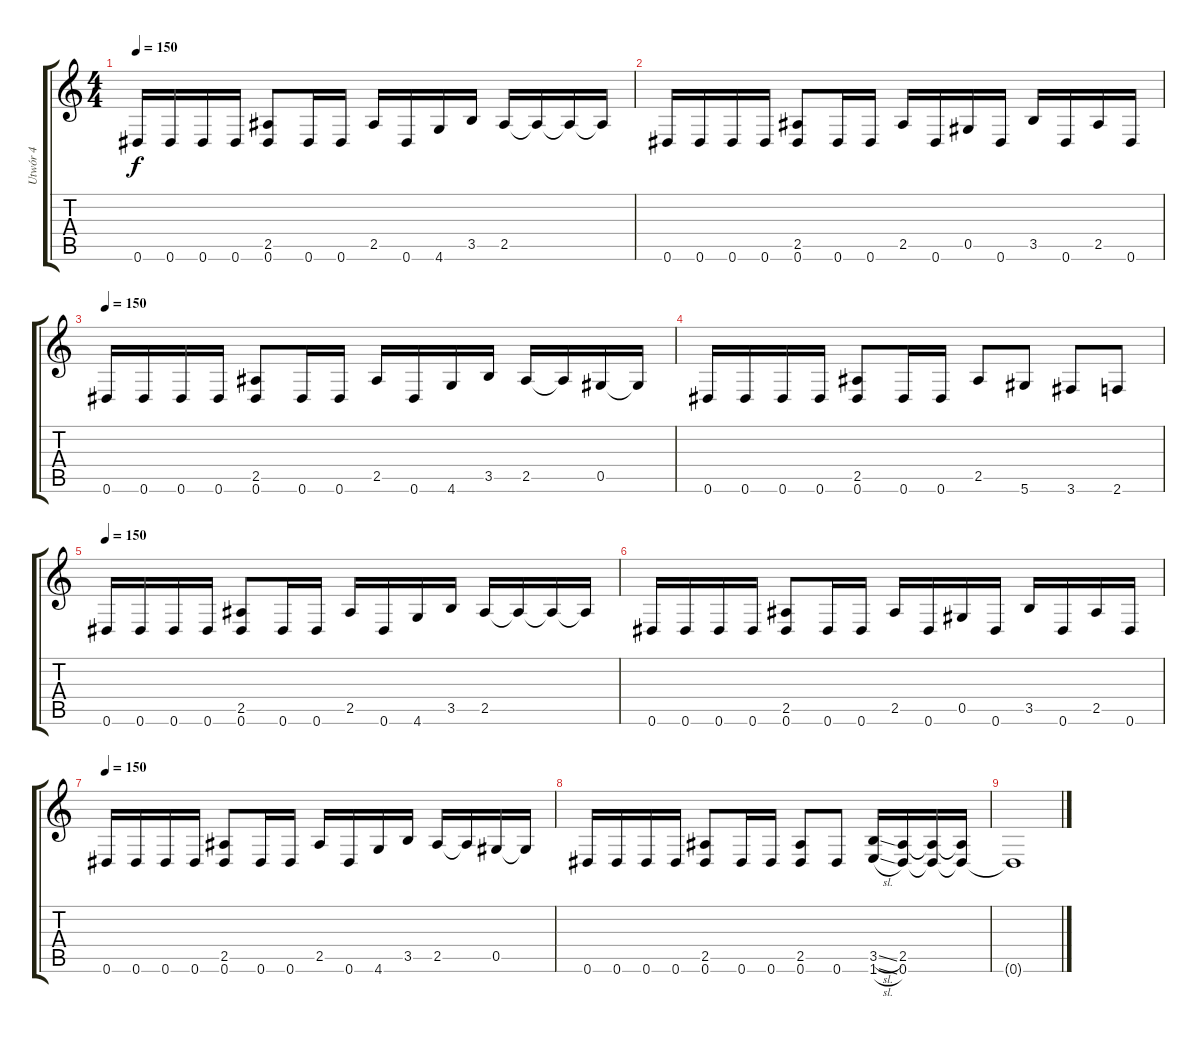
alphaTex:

\track ("Utwór 4" "Utwór 4") {instrument electricbassfinger}
\staff {score tabs}
\tuning (Eb4 Bb3 Gb3 Db3 Ab2 Eb2) {hide}
\ts (4 4)
\tempo 150
\clef g2
\ks c
0.6.16{dy f} 0.6.16 0.6.16 0.6.16 (2.5 0.6).8 0.6.16 0.6.16 2.5.16 0.6.16 4.6.16 3.5.16 2.5.16 2.5{t}.16 2.5{t}.16 2.5{t}.16 |
0.6.16 0.6.16 0.6.16 0.6.16 (2.5 0.6).8 0.6.16 0.6.16 2.5.16 0.6.16 0.5.16 0.6.16 3.5.16 0.6.16 2.5.16 0.6.16 |
\tempo 150
0.6.16 0.6.16 0.6.16 0.6.16 (2.5 0.6).8 0.6.16 0.6.16 2.5.16 0.6.16 4.6.16 3.5.16 2.5.16 2.5{t}.16 0.5.16 0.5{t}.16 |
0.6.16 0.6.16 0.6.16 0.6.16 (2.5 0.6).8 0.6.16 0.6.16 2.5.8 5.6.8 3.6.8 2.6.8 |
\tempo 150
0.6.16 0.6.16 0.6.16 0.6.16 (2.5 0.6).8 0.6.16 0.6.16 2.5.16 0.6.16 4.6.16 3.5.16 2.5.16 2.5{t}.16 2.5{t}.16 2.5{t}.16 |
0.6.16 0.6.16 0.6.16 0.6.16 (2.5 0.6).8 0.6.16 0.6.16 2.5.16 0.6.16 0.5.16 0.6.16 3.5.16 0.6.16 2.5.16 0.6.16 |
\tempo 150
0.6.16 0.6.16 0.6.16 0.6.16 (2.5 0.6).8 0.6.16 0.6.16 2.5.16 0.6.16 4.6.16 3.5.16 2.5.16 2.5{t}.16 0.5.16 0.5{t}.16 |
0.6.16 0.6.16 0.6.16 0.6.16 (2.5 0.6).8 0.6.16 0.6.16 (2.5 0.6).8 0.6.8 (3.5{sl} 1.6{sl}).16 (2.5 0.6).16 (2.5{t} 0.6{t}).16 (2.5{t} 0.6{t}).16 |
0.6{t}.1
